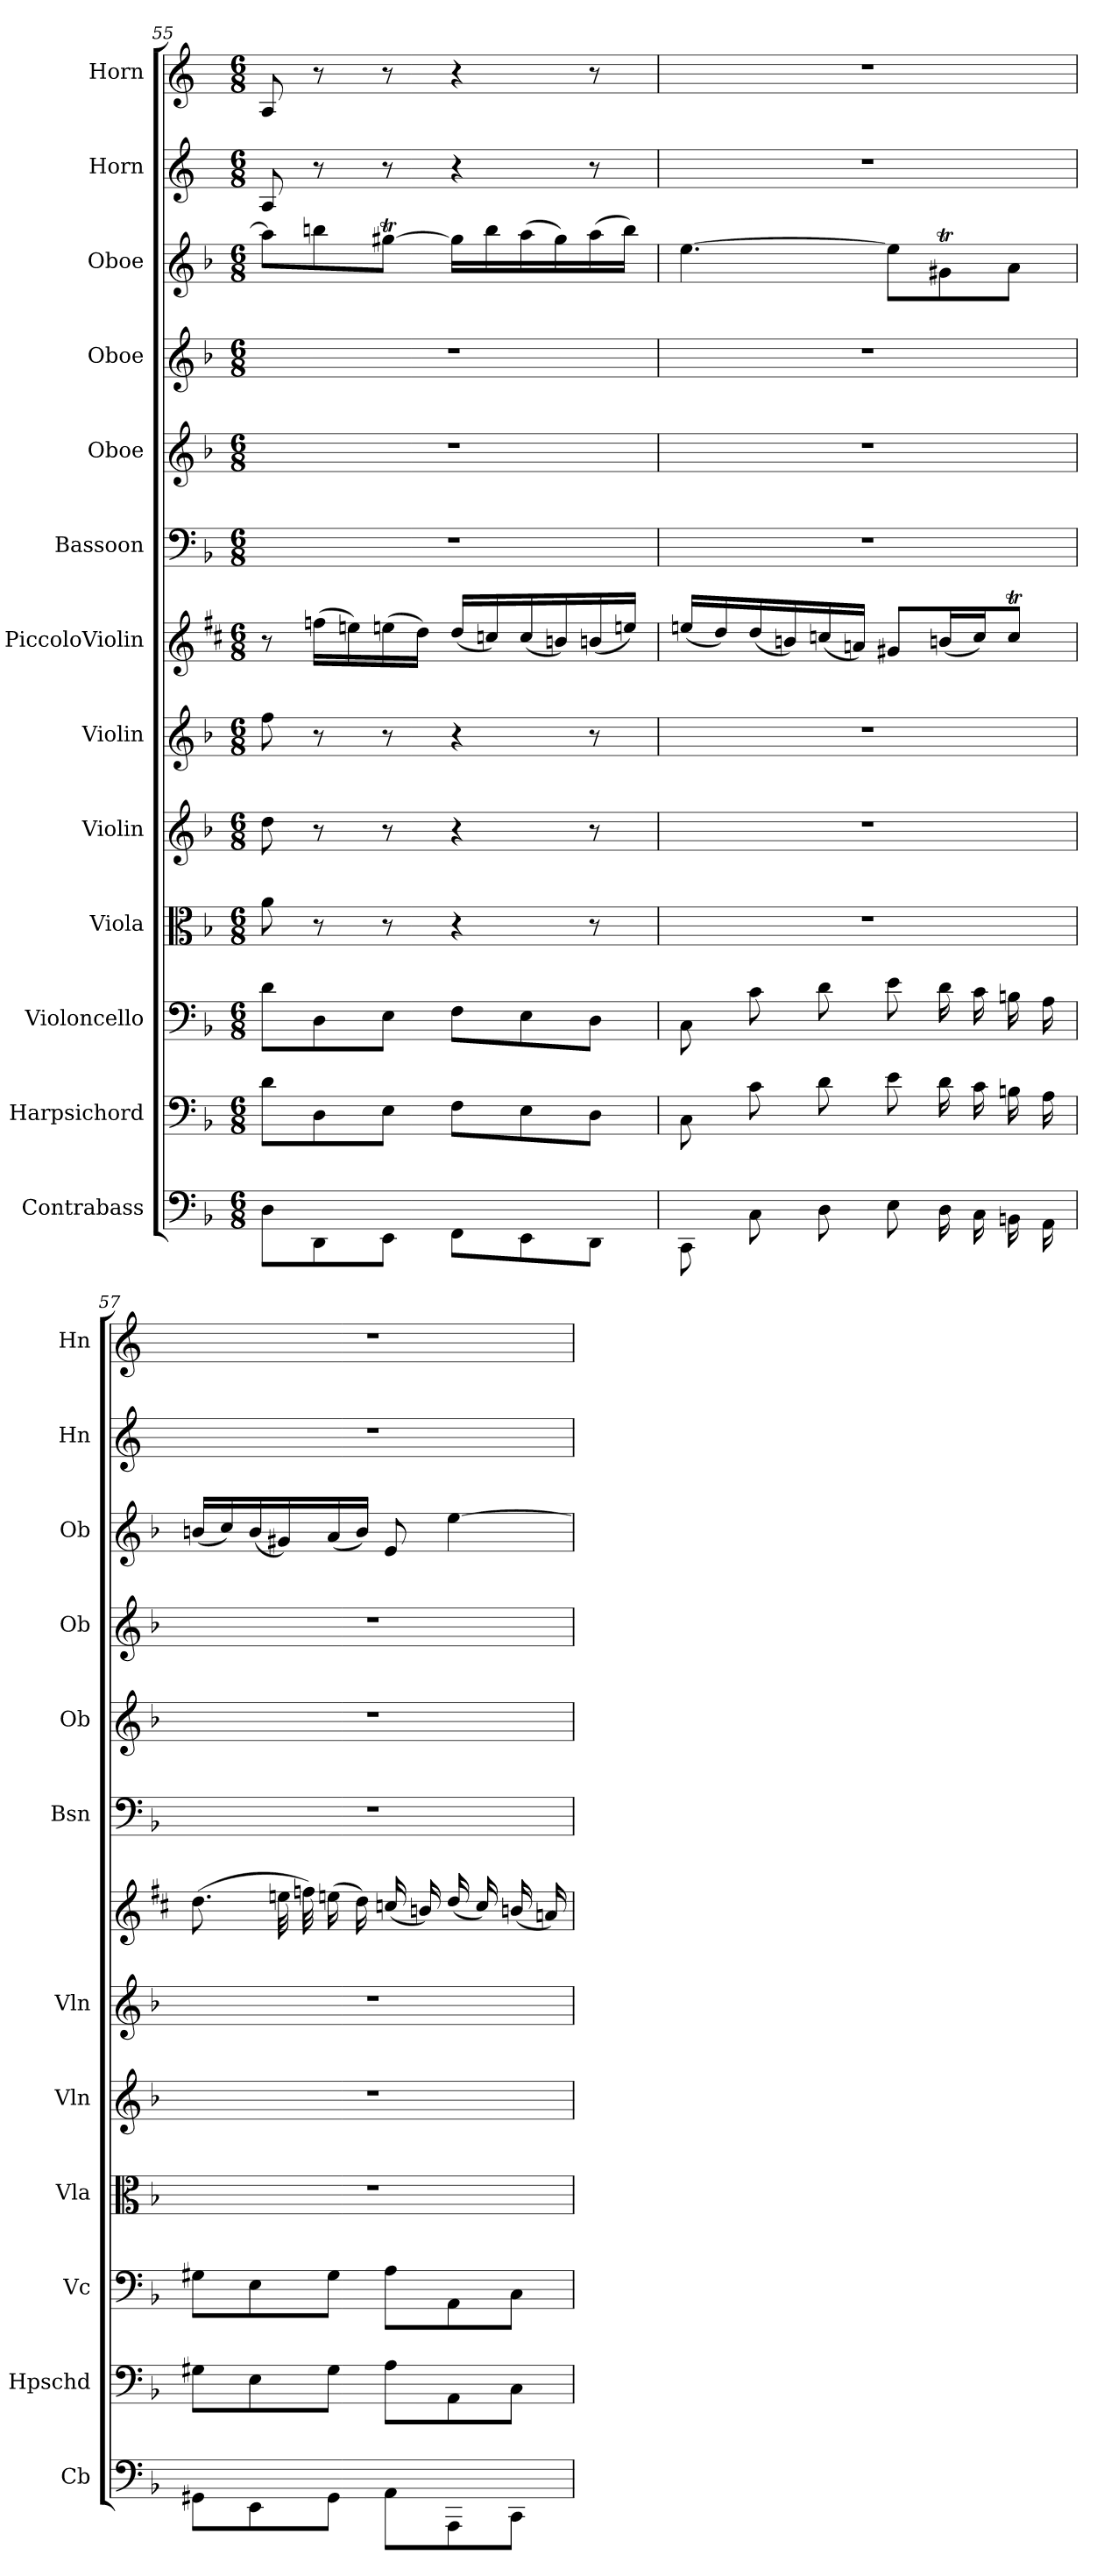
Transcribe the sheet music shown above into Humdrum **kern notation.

**kern	**kern	**kern	**kern	**kern	**kern	**kern	**kern	**kern	**kern	**kern	**kern	**kern
*part13	*part12	*part11	*part10	*part9	*part8	*part7	*part6	*part5	*part4	*part3	*part2	*part1
*staff13	*staff12	*staff11	*staff10	*staff9	*staff8	*staff7	*staff6	*staff5	*staff4	*staff3	*staff2	*staff1
*I"Contrabass	*I"Harpsichord	*I"Violoncello	*I"Viola	*I"Violin	*I"Violin	*I"PiccoloViolin	*I"Bassoon	*I"Oboe	*I"Oboe	*I"Oboe	*I"Horn	*I"Horn
*I'Cb	*I'Hpschd	*I'Vc	*I'Vla	*I'Vln	*I'Vln	*	*I'Bsn	*I'Ob	*I'Ob	*I'Ob	*I'Hn	*I'Hn
*clefF4	*clefF4	*clefF4	*clefC3	*clefG2	*clefG2	*clefG2	*clefF4	*clefG2	*clefG2	*clefG2	*clefG2	*clefG2
*k[b-]	*k[b-]	*k[b-]	*k[b-]	*k[b-]	*k[b-]	*k[f#c#]	*k[b-]	*k[b-]	*k[b-]	*k[b-]	*k[]	*k[]
*M6/8	*M6/8	*M6/8	*M6/8	*M6/8	*M6/8	*M6/8	*M6/8	*M6/8	*M6/8	*M6/8	*M6/8	*M6/8
=55	=55	=55	=55	=55	=55	=55	=55	=55	=55	=55	=55	=55
8D\L	8d\L	8d\L	8a\	8dd\	8ff\	8r	2.r	2.r	2.r	8aa\L]	8A/	8A/
8DD\	8D\	8D\	8r	8r	8r	(16ffn\LL	.	.	.	8bbn\	8r	8r
.	.	.	.	.	.	16een\)	.	.	.	.	.	.
8EE\J	8E\J	8E\J	8r	8r	8r	(16een\	.	.	.	[8gg#Xt\J	8r	8r
.	.	.	.	.	.	16dd\JJ)	.	.	.	.	.	.
8FF\L	8F\L	8F\L	4r	4r	4r	(16dd/LL	.	.	.	16gg#\LL]	4r	4r
.	.	.	.	.	.	16ccn/)	.	.	.	16bb\	.	.
8EE\	8E\	8E\	.	.	.	(16cc/	.	.	.	(16aa\	.	.
.	.	.	.	.	.	16bn/)	.	.	.	16gg#\)	.	.
8DD\J	8D\J	8D\J	8r	8r	8r	(16bn/	.	.	.	(16aa\	8r	8r
.	.	.	.	.	.	16een/JJ)	.	.	.	16bb\JJ)	.	.
=56	=56	=56	=56	=56	=56	=56	=56	=56	=56	=56	=56	=56
8CC\	8C\	8C\	2.r	2.r	2.r	(16een/LL	2.r	2.r	2.r	[4.ee\	2.r	2.r
.	.	.	.	.	.	16dd/)	.	.	.	.	.	.
8C\	8c\	8c\	.	.	.	(16dd/	.	.	.	.	.	.
.	.	.	.	.	.	16bn/)	.	.	.	.	.	.
8D\	8d\	8d\	.	.	.	(16ccn/	.	.	.	.	.	.
.	.	.	.	.	.	16an/JJ)	.	.	.	.	.	.
8E\	8e\	8e\	.	.	.	8g#X/L	.	.	.	8ee\L]	.	.
16D\	16d\	16d\	.	.	.	(16bn/L	.	.	.	8g#Xt\	.	.
16C\	16c\	16c\	.	.	.	16cc/J)	.	.	.	.	.	.
16BBn\	16Bn\	16Bn\	.	.	.	8ccT/J	.	.	.	8a\J	.	.
16AA\	16A\	16A\	.	.	.	.	.	.	.	.	.	.
=57	=57	=57	=57	=57	=57	=57	=57	=57	=57	=57	=57	=57
8GG#X\L	8G#X\L	8G#X\L	2.r	2.r	2.r	(8.dd\	2.r	2.r	2.r	(16bn/LL	2.r	2.r
.	.	.	.	.	.	.	.	.	.	16cc/)	.	.
8EE\	8E\	8E\	.	.	.	.	.	.	.	(16b/	.	.
.	.	.	.	.	.	32een\	.	.	.	16g#X/)	.	.
.	.	.	.	.	.	32ffn\)	.	.	.	.	.	.
8GG#\J	8G#\J	8G#\J	.	.	.	(16een\	.	.	.	(16a/	.	.
.	.	.	.	.	.	16dd\)	.	.	.	16b/JJ)	.	.
8AA\L	8A\L	8A\L	.	.	.	(16ccn/	.	.	.	8e/	.	.
.	.	.	.	.	.	16bn/)	.	.	.	.	.	.
8AAA\	8AA\	8AA\	.	.	.	(16dd/	.	.	.	[4ee\	.	.
.	.	.	.	.	.	16cc/)	.	.	.	.	.	.
8CC\J	8C\J	8C\J	.	.	.	(16bn/	.	.	.	.	.	.
.	.	.	.	.	.	16an/)	.	.	.	.	.	.
=	=	=	=	=	=	=	=	=	=	=	=	=
*-	*-	*-	*-	*-	*-	*-	*-	*-	*-	*-	*-	*-
